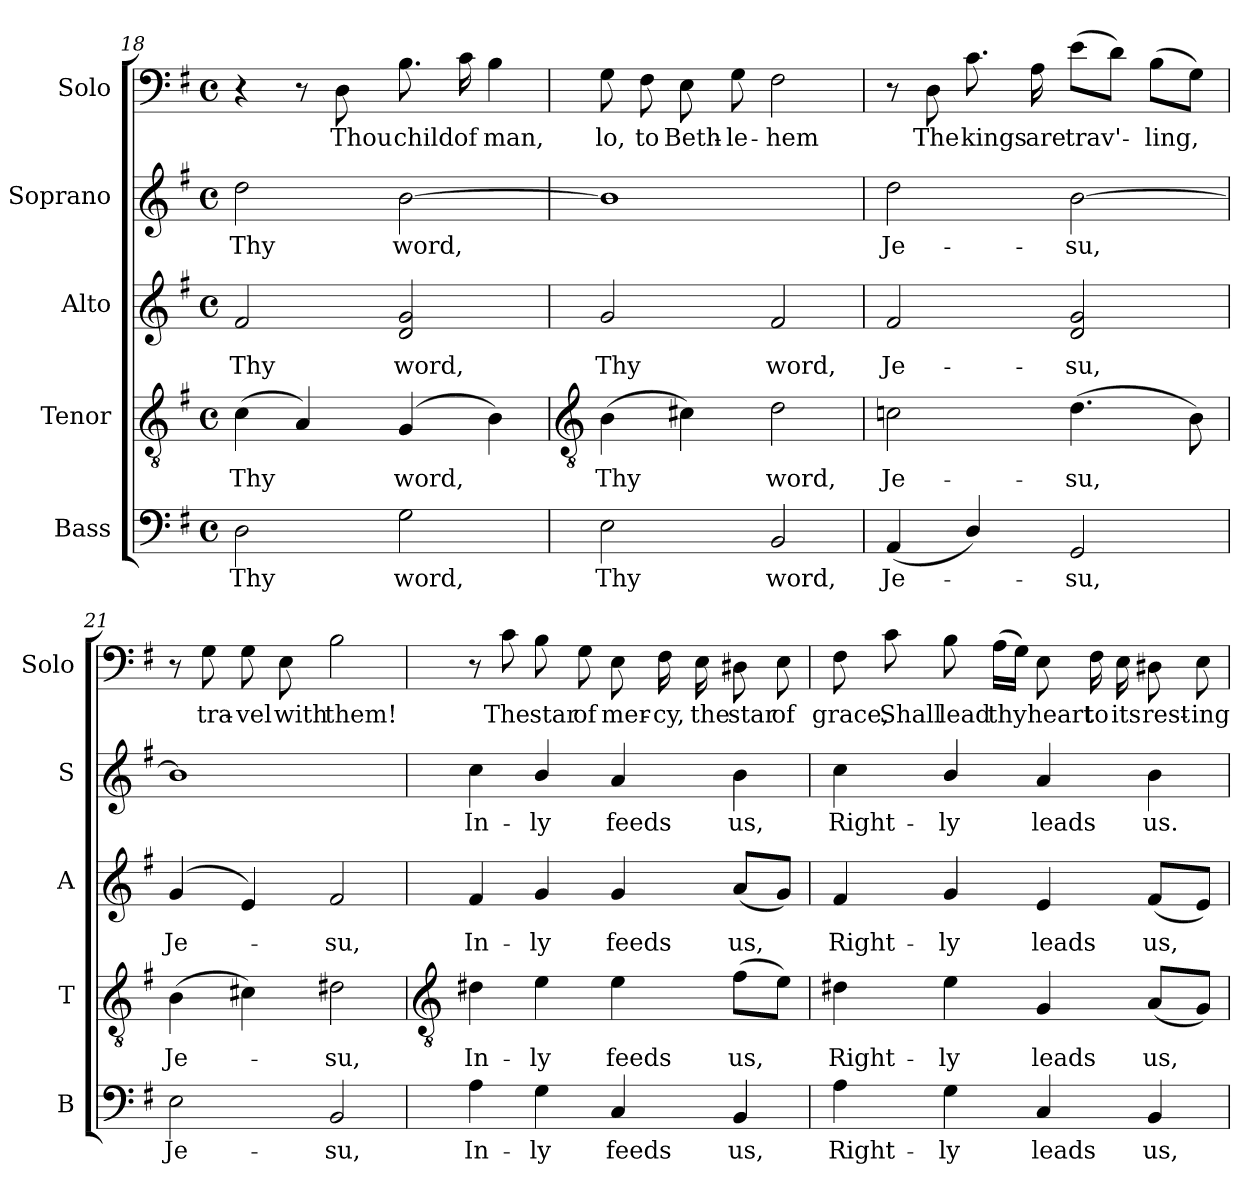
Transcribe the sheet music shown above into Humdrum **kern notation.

**kern	**text	**kern	**text	**kern	**text	**kern	**text	**kern	**text
*part5	*part5	*part4	*part4	*part3	*part3	*part2	*part2	*part1	*part1
*staff5	*staff5	*staff4	*staff4	*staff3	*staff3	*staff2	*staff2	*staff1	*staff1
*I"Bass	*	*I"Tenor	*	*I"Alto	*	*I"Soprano	*	*I"Solo	*
*I'B	*	*I'T	*	*I'A	*	*I'S	*	*I'Solo	*
*clefF4	*	*clefGv2	*	*clefG2	*	*clefG2	*	*clefF4	*
*k[f#]	*	*k[f#]	*	*k[f#]	*	*k[f#]	*	*k[f#]	*
*G:	*	*G:	*	*G:	*	*G:	*	*G:	*
*M4/4	*	*M4/4	*	*M4/4	*	*M4/4	*	*M4/4	*
*met(c)	*	*met(c)	*	*met(c)	*	*met(c)	*	*met(c)	*
=18	=18	=18	=18	=18	=18	=18	=18	=18	=18
!	!LO:LY:b	!	!LO:LY:b	!	!LO:LY:b	!	!LO:LY:b	!	!
*	*	*	*	*^	*	*	*	*	*
2D	Thy	(<4c	Thy	2f#	1ryy	Thy	2dd	Thy	4r	.
.	.	4A)	.	.	.	.	.	.	8r	.
!	!	!	!	!	!	!	!	!	!	!LO:LY:b
.	.	.	.	.	.	.	.	.	8D	Thou
!	!LO:LY:b	!	!LO:LY:b	!	!	!LO:LY:b	!	!LO:LY:b	!	!LO:LY:b
2G	word,	(<4G	word,	2d 2g	.	word,	[2b	word,	8.B	child
!	!	!	!	!	!	!	!	!	!	!LO:LY:b
.	.	.	.	.	.	.	.	.	16c	of
!	!	!	!	!	!	!	!	!	!	!LO:LY:b
.	.	4B)	.	.	.	.	.	.	4B	man,
!!LO:LB:g=z
=19	=19	=19	=19	=19	=19	=19	=19	=19	=19	=19
*	*	*clefGv2	*	*	*	*	*	*	*	*
!	!LO:LY:b	!	!LO:LY:b	!	!	!LO:LY:b	!	!	!	!LO:LY:b
2E	Thy	(>4B	Thy	2g	1ryy	Thy	1b]	.	8G	lo,
!	!	!	!	!	!	!	!	!	!	!LO:LY:b
.	.	.	.	.	.	.	.	.	8F#	to
!	!	!	!	!	!	!	!	!	!	!LO:LY:b
.	.	4c#X)	.	.	.	.	.	.	8E	Beth-
!	!	!	!	!	!	!	!	!	!	!LO:LY:b
.	.	.	.	.	.	.	.	.	8G	-le-
!	!LO:LY:b	!	!LO:LY:b	!	!	!LO:LY:b	!	!	!	!LO:LY:b
2BB	word,	2d	word,	2f#	.	word,	.	.	2F#	-hem
=20	=20	=20	=20	=20	=20	=20	=20	=20	=20	=20
!	!LO:LY:b	!	!LO:LY:b	!	!	!LO:LY:b	!	!LO:LY:b	!	!
(<4AA	Je-	2cn	Je-	2f#	1ryy	Je-	2dd	Je-	8r	.
!	!	!	!	!	!	!	!	!	!	!LO:LY:b
.	.	.	.	.	.	.	.	.	8D	The
!	!	!	!	!	!	!	!	!	!	!LO:LY:b
4D/)	.	.	.	.	.	.	.	.	8.c	kings
!	!	!	!	!	!	!	!	!	!	!LO:LY:b
.	.	.	.	.	.	.	.	.	16A	are
!	!LO:LY:b	!	!LO:LY:b	!	!	!LO:LY:b	!	!LO:LY:b	!	!LO:LY:b
2GG	su,	(>4.d	-su,	2d 2g	.	-su,	[2b	-su,	(>8eL	trav'-
.	.	.	.	.	.	.	.	.	8dJ)	.
!	!	!	!	!	!	!	!	!	!	!LO:LY:b
.	.	.	.	.	.	.	.	.	(>8BL	ling,
.	.	8B)	.	.	.	.	.	.	8GJ)	.
=21	=21	=21	=21	=21	=21	=21	=21	=21	=21	=21
!	!LO:LY:b	!	!LO:LY:b	!	!	!LO:LY:b	!	!	!	!
2E	Je-	(>4B	Je-	(<4g	1ryy	Je-	1b]	.	8r	.
!	!	!	!	!	!	!	!	!	!	!LO:LY:b
.	.	.	.	.	.	.	.	.	8G	tra-
!	!	!	!	!	!	!	!	!	!	!LO:LY:b
.	.	4c#X)	.	4e)	.	.	.	.	8G	-vel
!	!	!	!	!	!	!	!	!	!	!LO:LY:b
.	.	.	.	.	.	.	.	.	8E	with
!	!LO:LY:b	!	!LO:LY:b	!	!	!LO:LY:b	!	!	!	!LO:LY:b
2BB	-su,	2d#X	su,	2f#	.	su,	.	.	2B	them!
*	*	*	*	*v	*v	*	*	*	*	*
!!LO:LB:g=z
=22	=22	=22	=22	=22	=22	=22	=22	=22	=22
*	*	*clefGv2	*	*	*	*	*	*	*
!	!LO:LY:b	!	!LO:LY:b	!	!LO:LY:b	!	!LO:LY:b	!	!
4A	In-	4d#X	In-	4f#	In-	4cc	In-	8r	.
!	!	!	!	!	!	!	!	!	!LO:LY:b
.	.	.	.	.	.	.	.	8c	The
!	!LO:LY:b	!	!LO:LY:b	!	!LO:LY:b	!	!LO:LY:b	!	!LO:LY:b
4G	-ly	4e	-ly	4g	-ly	4b/	-ly	8B	star
!	!	!	!	!	!	!	!	!	!LO:LY:b
.	.	.	.	.	.	.	.	8G	of
!	!LO:LY:b	!	!LO:LY:b	!	!LO:LY:b	!	!LO:LY:b	!	!LO:LY:b
4C	feeds	4e	feeds	4g	feeds	4a	feeds	8E	mer-
!	!	!	!	!	!	!	!	!	!LO:LY:b
.	.	.	.	.	.	.	.	16F#	-cy,
!	!	!	!	!	!	!	!	!	!LO:LY:b
.	.	.	.	.	.	.	.	16E	the
!	!LO:LY:b	!	!LO:LY:b	!	!LO:LY:b	!	!LO:LY:b	!	!LO:LY:b
4BB	us,	(>8f#L	us,	(<8aL	us,	4b	us,	8D#X	star
!	!	!	!	!	!	!	!	!	!LO:LY:b
.	.	8eJ)	.	8gJ)	.	.	.	8E	of
=23	=23	=23	=23	=23	=23	=23	=23	=23	=23
!	!LO:LY:b	!	!LO:LY:b	!	!LO:LY:b	!	!LO:LY:b	!	!LO:LY:b
4A	Right-	4d#X	Right-	4f#	Right-	4cc	Right-	8F#	grace,
!	!	!	!	!	!	!	!	!	!LO:LY:b
.	.	.	.	.	.	.	.	8c	Shall
!	!LO:LY:b	!	!LO:LY:b	!	!LO:LY:b	!	!LO:LY:b	!	!LO:LY:b
4G	-ly	4e	-ly	4g	-ly	4b/	-ly	8B	lead
!	!	!	!	!	!	!	!	!	!LO:LY:b
.	.	.	.	.	.	.	.	(>16ALL	thy
.	.	.	.	.	.	.	.	16GJJ)	.
!	!LO:LY:b	!	!LO:LY:b	!	!LO:LY:b	!	!LO:LY:b	!	!LO:LY:b
4C	leads	4G	leads	4e	leads	4a	leads	8E	heart
!	!	!	!	!	!	!	!	!	!LO:LY:b
.	.	.	.	.	.	.	.	16F#	to
!	!	!	!	!	!	!	!	!	!LO:LY:b
.	.	.	.	.	.	.	.	16E	its
!	!LO:LY:b	!	!LO:LY:b	!	!LO:LY:b	!	!LO:LY:b	!	!LO:LY:b
4BB	us,	(<8AL	us,	(<8f#L	us,	4b	us.	8D#X	rest-
!	!	!	!	!	!	!	!	!	!LO:LY:b
.	.	8GJ)	.	8eJ)	.	.	.	8E	-ing-
=	=	=	=	=	=	=	=	=	=
*-	*-	*-	*-	*-	*-	*-	*-	*-	*-
